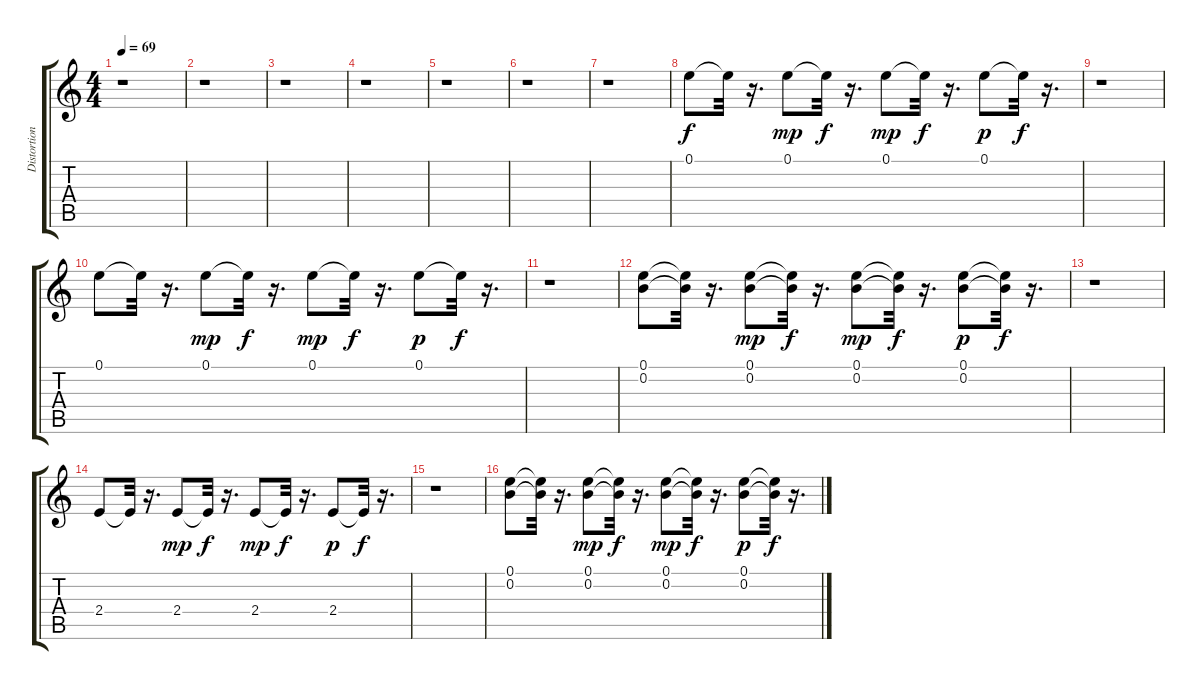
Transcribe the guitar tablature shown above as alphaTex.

\track ("Distortion I" "Distortion") {instrument distortionguitar}
\staff {score tabs}
\tuning (E4 B3 G3 D3 A2 E2) {hide}
\ts (4 4)
\tempo 69
\clef g2
\ks c
r.1{dy f} |
r.1 |
r.1 |
r.1 |
r.1 |
r.1 |
r.1 |
0.1.8 0.1{t}.32 r.16{d} 0.1.8{dy mp} 0.1{t}.32{dy f} r.16{d} 0.1.8{dy mp} 0.1{t}.32{dy f} r.16{d} 0.1.8{dy p} 0.1{t}.32{dy f} r.16{d} |
r.1 |
0.1.8 0.1{t}.32 r.16{d} 0.1.8{dy mp} 0.1{t}.32{dy f} r.16{d} 0.1.8{dy mp} 0.1{t}.32{dy f} r.16{d} 0.1.8{dy p} 0.1{t}.32{dy f} r.16{d} |
r.1 |
(0.1 0.2).8 (0.1{t} 0.2{t}).32 r.16{d} (0.1 0.2).8{dy mp} (0.1{t} 0.2{t}).32{dy f} r.16{d} (0.1 0.2).8{dy mp} (0.1{t} 0.2{t}).32{dy f} r.16{d} (0.1 0.2).8{dy p} (0.1{t} 0.2{t}).32{dy f} r.16{d} |
r.1 |
2.4.8 2.4{t}.32 r.16{d} 2.4.8{dy mp} 2.4{t}.32{dy f} r.16{d} 2.4.8{dy mp} 2.4{t}.32{dy f} r.16{d} 2.4.8{dy p} 2.4{t}.32{dy f} r.16{d} |
r.1 |
(0.1 0.2).8 (0.1{t} 0.2{t}).32 r.16{d} (0.1 0.2).8{dy mp} (0.1{t} 0.2{t}).32{dy f} r.16{d} (0.1 0.2).8{dy mp} (0.1{t} 0.2{t}).32{dy f} r.16{d} (0.1 0.2).8{dy p} (0.1{t} 0.2{t}).32{dy f} r.16{d}
